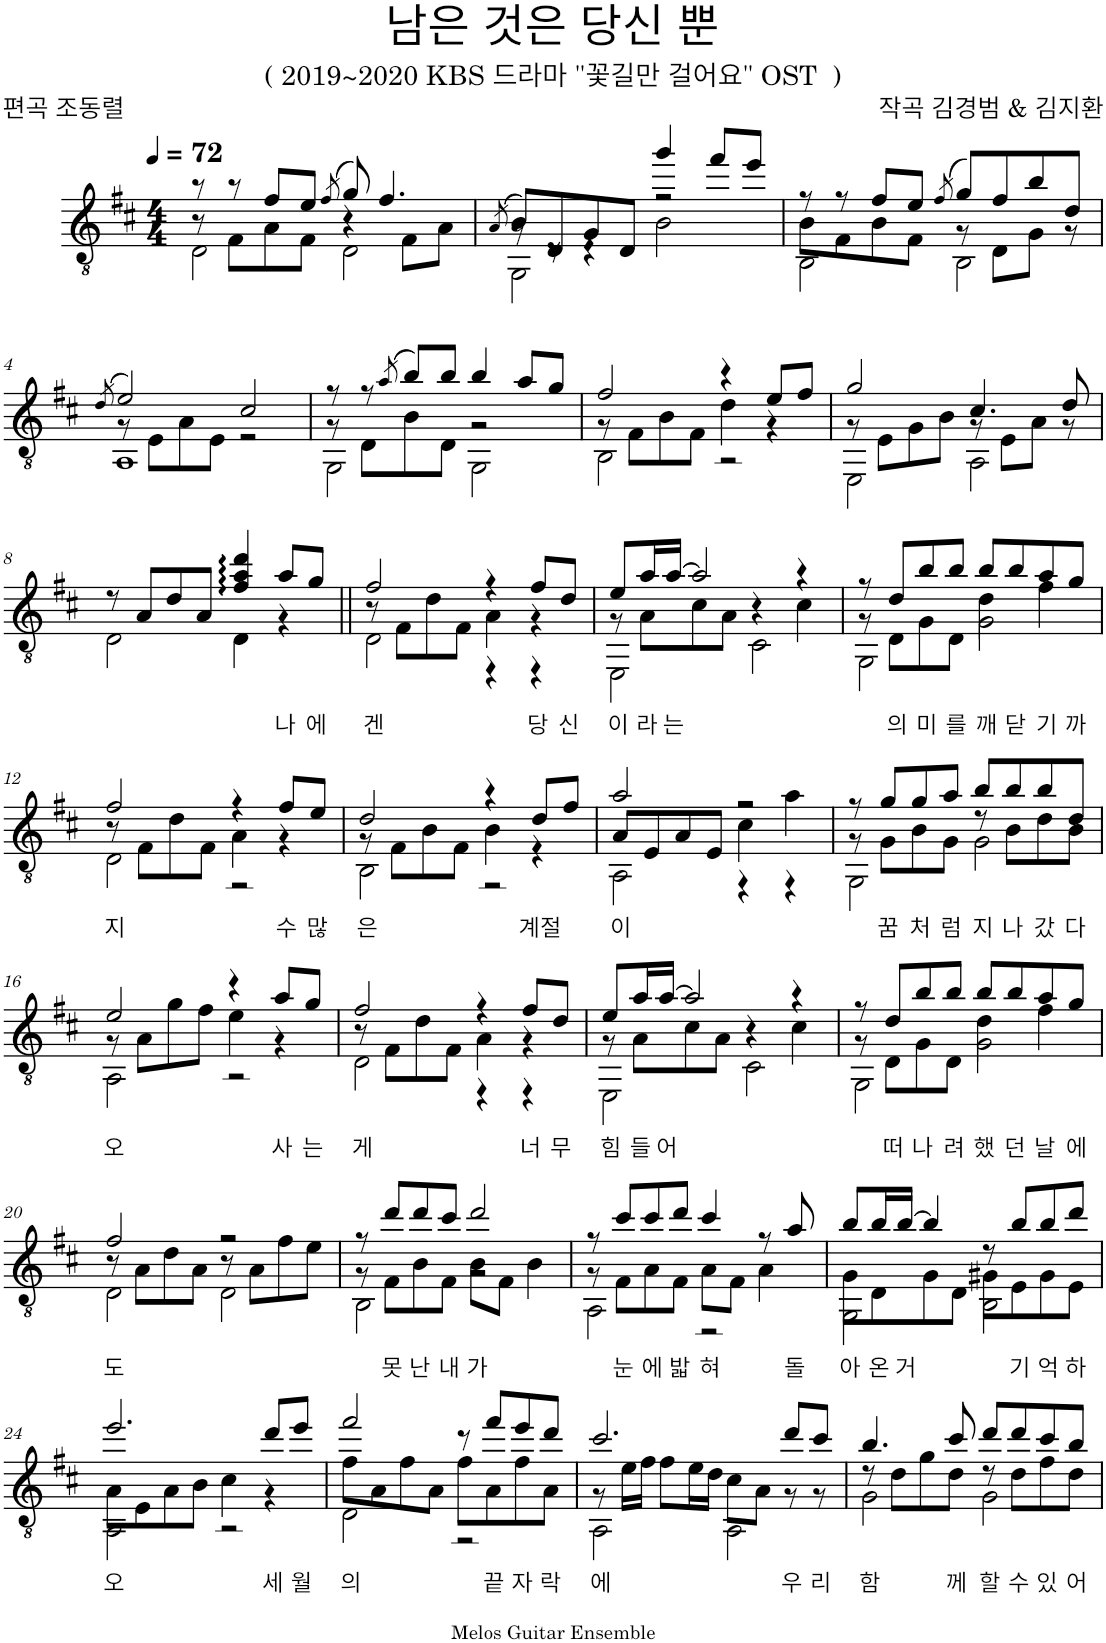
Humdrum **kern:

**kern	**text
*part1	*part1
*staff1	*staff1
*I"클래식 기타	*
*clefGv2	*
*k[f#c#]	*
*M4/4	*
*MM72	*
=1	=1
*^	*
*	*^	*
8r	8r	2D\	.
8r	8F#\L	.	.
8f#/L	8A\	.	.
8e/J	8F#\J	.	.
(8qf#/	.	.	.
8g/)	4r	2D\	.
4.f#/	.	.	.
.	8F#\L	.	.
.	8A\J	.	.
=2	=2	=2	=2
(8qA/	.	.	.
8B/L)	8r	2GG\	.
8D/	8r	.	.
8G/	4r	.	.
8D/J	.	.	.
4gg/	2r	2B\	.
8ff#/L	.	.	.
8ee/J	.	.	.
=3	=3	=3	=3
8r	8B\L	2BB\	.
8r	8F#\	.	.
8f#/L	8B\	.	.
8e/J	8F#\J	.	.
(8qf#/	.	.	.
8g/L)	8r	2BB\	.
8f#/	8D\L	.	.
8b/	8G\J	.	.
8d/J	8r	.	.
!!LO:LB:g=z	!!	!!
=4	=4	=4	=4
(8qd/	.	.	.
2e/)	8r	1AA	.
.	8E\L	.	.
.	8A\	.	.
.	8E\J	.	.
2c#/	2r	.	.
=5	=5	=5	=5
8r	8r	2GG\	.
8r	8D\L	.	.
(8qa/	.	.	.
8b/L)	8B\	.	.
8b/J	8D\J	.	.
4b/	2r	2GG\	.
8a/L	.	.	.
8g/J	.	.	.
=6	=6	=6	=6
2f#/	8r	2BB\	.
.	8F#\L	.	.
.	8B\	.	.
.	8F#\J	.	.
4r	4d\	2r	.
8e/L	4r	.	.
8f#/J	.	.	.
=7	=7	=7	=7
2g/	8r	2EE\	.
.	8E\L	.	.
.	8G\	.	.
.	8B\J	.	.
4.c#/	8r	2AA\	.
.	8E\L	.	.
.	8A\J	.	.
8d/	8r	.	.
*	*v	*v	*
!!LO:LB:g=z
=8	=8	=8
8r	2D\	.
8A/L	.	.
8d/	.	.
8A/J	.	.
4f#/ 4a/ 4dd/	4D\	.
!	!	!LO:LY:b
8a/L	4r	나
!	!	!LO:LY:b
8g/J	.	에
*v	*v	*
=9||	=9||
!	!LO:LY:b
*^	*
*	*^	*
2f#/	8r	2D\	겐
.	8F#\L	.	.
.	8d\	.	.
.	8F#\J	.	.
4r	4A\	4r	.
!	!	!	!LO:LY:b
8f#/L	4r	4r	당
!	!	!	!LO:LY:b
8d/J	.	.	신
=10	=10	=10	=10
!	!	!	!LO:LY:b
8e/L	8r	2EE\	이
!	!	!	!LO:LY:b
16a/L	8A\L	.	라
!	!	!	!LO:LY:b
[16a/JJ	.	.	는
2a/]	8c#\	.	.
.	8A\J	.	.
.	4r	2C#\	.
4r	4c#\	.	.
=11	=11	=11	=11
8r	8r	2GG\	.
!	!	!	!LO:LY:b
8d/L	8D\L	.	의
!	!	!	!LO:LY:b
8b/	8G\	.	미
!	!	!	!LO:LY:b
8b/J	8D\J	.	를
!	!	!	!LO:LY:b
8b/L	4d\	2G\	깨
!	!	!	!LO:LY:b
8b/	.	.	닫
!	!	!	!LO:LY:b
8a/	4f#\	.	기
!	!	!	!LO:LY:b
8g/J	.	.	까
!!LO:LB:g=z	!!	!!
=12	=12	=12	=12
!	!	!	!LO:LY:b
2f#/	8r	2D\	지
.	8F#\L	.	.
.	8d\	.	.
.	8F#\J	.	.
4r	4A\	2r	.
!	!	!	!LO:LY:b
8f#/L	4r	.	수
!	!	!	!LO:LY:b
8e/J	.	.	많
=13	=13	=13	=13
!	!	!	!LO:LY:b
2d/	8r	2BB\	은
.	8F#\L	.	.
.	8B\	.	.
.	8F#\J	.	.
4r	4B\	2r	.
!	!	!	!LO:LY:b
8d/L	4r	.	계절
8f#/J	.	.	.
=14	=14	=14	=14
!	!	!	!LO:LY:b
2a/	8A/L	2AA\	이
.	8E/	.	.
.	8A/	.	.
.	8E/J	.	.
2r	4c#\	4r	.
.	4a\	4r	.
=15	=15	=15	=15
8r	8r	2GG\	.
!	!	!	!LO:LY:b
8g/L	8G\L	.	꿈
!	!	!	!LO:LY:b
8g/	8B\	.	처
!	!	!	!LO:LY:b
8a/J	8G\J	.	럼
!	!	!	!LO:LY:b
8b/L	8r	2G\	지
!	!	!	!LO:LY:b
8b/	8B\L	.	나
!	!	!	!LO:LY:b
8b/	8d\	.	갔
!	!	!	!LO:LY:b
8d/J	8B\J	.	다
!!LO:LB:g=z	!!	!!
=16	=16	=16	=16
!	!	!	!LO:LY:b
2e/	8r	2AA\	오
.	8A\L	.	.
.	8g\	.	.
.	8f#\J	.	.
4r	4e\	2r	.
!	!	!	!LO:LY:b
8a/L	4r	.	사
!	!	!	!LO:LY:b
8g/J	.	.	는
=17	=17	=17	=17
!	!	!	!LO:LY:b
2f#/	8r	2D\	게
.	8F#\L	.	.
.	8d\	.	.
.	8F#\J	.	.
4r	4A\	4r	.
!	!	!	!LO:LY:b
8f#/L	4r	4r	너
!	!	!	!LO:LY:b
8d/J	.	.	무
=18	=18	=18	=18
!	!	!	!LO:LY:b
8e/L	8r	2EE\	힘
!	!	!	!LO:LY:b
16a/L	8A\L	.	들
!	!	!	!LO:LY:b
[16a/JJ	.	.	어
2a/]	8c#\	.	.
.	8A\J	.	.
.	4r	2C#\	.
4r	4c#\	.	.
=19	=19	=19	=19
8r	8r	2GG\	.
!	!	!	!LO:LY:b
8d/L	8D\L	.	떠
!	!	!	!LO:LY:b
8b/	8G\	.	나
!	!	!	!LO:LY:b
8b/J	8D\J	.	려
!	!	!	!LO:LY:b
8b/L	4d\	2G\	했
!	!	!	!LO:LY:b
8b/	.	.	던
!	!	!	!LO:LY:b
8a/	4f#\	.	날
!	!	!	!LO:LY:b
8g/J	.	.	에
!!LO:LB:g=z	!!	!!
=20	=20	=20	=20
!	!	!	!LO:LY:b
2f#/	8r	2D\	도
.	8A\L	.	.
.	8d\	.	.
.	8A\J	.	.
2r	8r	2D\	.
.	8A\L	.	.
.	8f#\	.	.
.	8e\J	.	.
=21	=21	=21	=21
8r	8r	2BB\	.
!	!	!	!LO:LY:b
8dd/L	8F#\L	.	못
!	!	!	!LO:LY:b
8dd/	8B\	.	난
!	!	!	!LO:LY:b
8cc#/J	8F#\J	.	내
!	!	!	!LO:LY:b
2dd/	8B\L	2r	가
.	8F#\J	.	.
.	4B\	.	.
=22	=22	=22	=22
8r	8r	2AA\	.
!	!	!	!LO:LY:b
8cc#/L	8F#\L	.	눈
!	!	!	!LO:LY:b
8cc#/	8A\	.	에
!	!	!	!LO:LY:b
8dd/J	8F#\J	.	밟
!	!	!	!LO:LY:b
4cc#/	8A\L	2r	혀
.	8F#\J	.	.
8r	4A\	.	.
!	!	!	!LO:LY:b
8a/	.	.	돌
=23	=23	=23	=23
!	!	!	!LO:LY:b
8b/L	8G\L	2GG\	아
!	!	!	!LO:LY:b
16b/L	8D\	.	온
!	!	!	!LO:LY:b
[16b/JJ	.	.	거
4b/]	8G\	.	.
.	8D\J	.	.
8r	8G#X\L	2BB\	.
!	!	!	!LO:LY:b
8b/L	8E\	.	기
!	!	!	!LO:LY:b
8b/	8G#\	.	억
!	!	!	!LO:LY:b
8dd/J	8E\J	.	하
!!LO:LB:g=z	!!	!!
=24	=24	=24	=24
!	!	!	!LO:LY:b
2.ee/	8A\L	2AA\	오
.	8E\	.	.
.	8A\	.	.
.	8B\J	.	.
.	4c#\	2r	.
!	!	!	!LO:LY:b
8dd/L	4r	.	세
!	!	!	!LO:LY:b
8ee/J	.	.	월
=25	=25	=25	=25
!	!	!	!LO:LY:b
2ff#/	8f#\L	2D\	의
.	8A\	.	.
.	8f#\	.	.
.	8A\J	.	.
8r	8f#\L	2r	.
!	!	!	!LO:LY:b
8ff#/L	8A\	.	끝
!	!	!	!LO:LY:b
8ee/	8f#\	.	자
!	!	!	!LO:LY:b
8dd/J	8A\J	.	락
=26	=26	=26	=26
!	!	!	!LO:LY:b
2.cc#/	8r	2AA\	에
.	16e\LL	.	.
.	16f#\JJ	.	.
.	8f#\L	.	.
.	16e\L	.	.
.	16d\JJ	.	.
.	8c#\L	2AA\	.
.	8A\J	.	.
!	!	!	!LO:LY:b
8dd/L	8r	.	우
!	!	!	!LO:LY:b
8cc#/J	8r	.	리
=27	=27	=27	=27
!	!	!	!LO:LY:b
4.b/	8r	2G\	함
.	8d\L	.	.
.	8g\	.	.
!	!	!	!LO:LY:b
8cc#/	8d\J	.	께
!	!	!	!LO:LY:b
8dd/L	8r	2G\	할
!	!	!	!LO:LY:b
8dd/	8d\L	.	수
!	!	!	!LO:LY:b
8cc#/	8f#\	.	있
!	!	!	!LO:LY:b
8b/J	8d\J	.	어
*v	*v	*v	*
=	=
*-	*-
